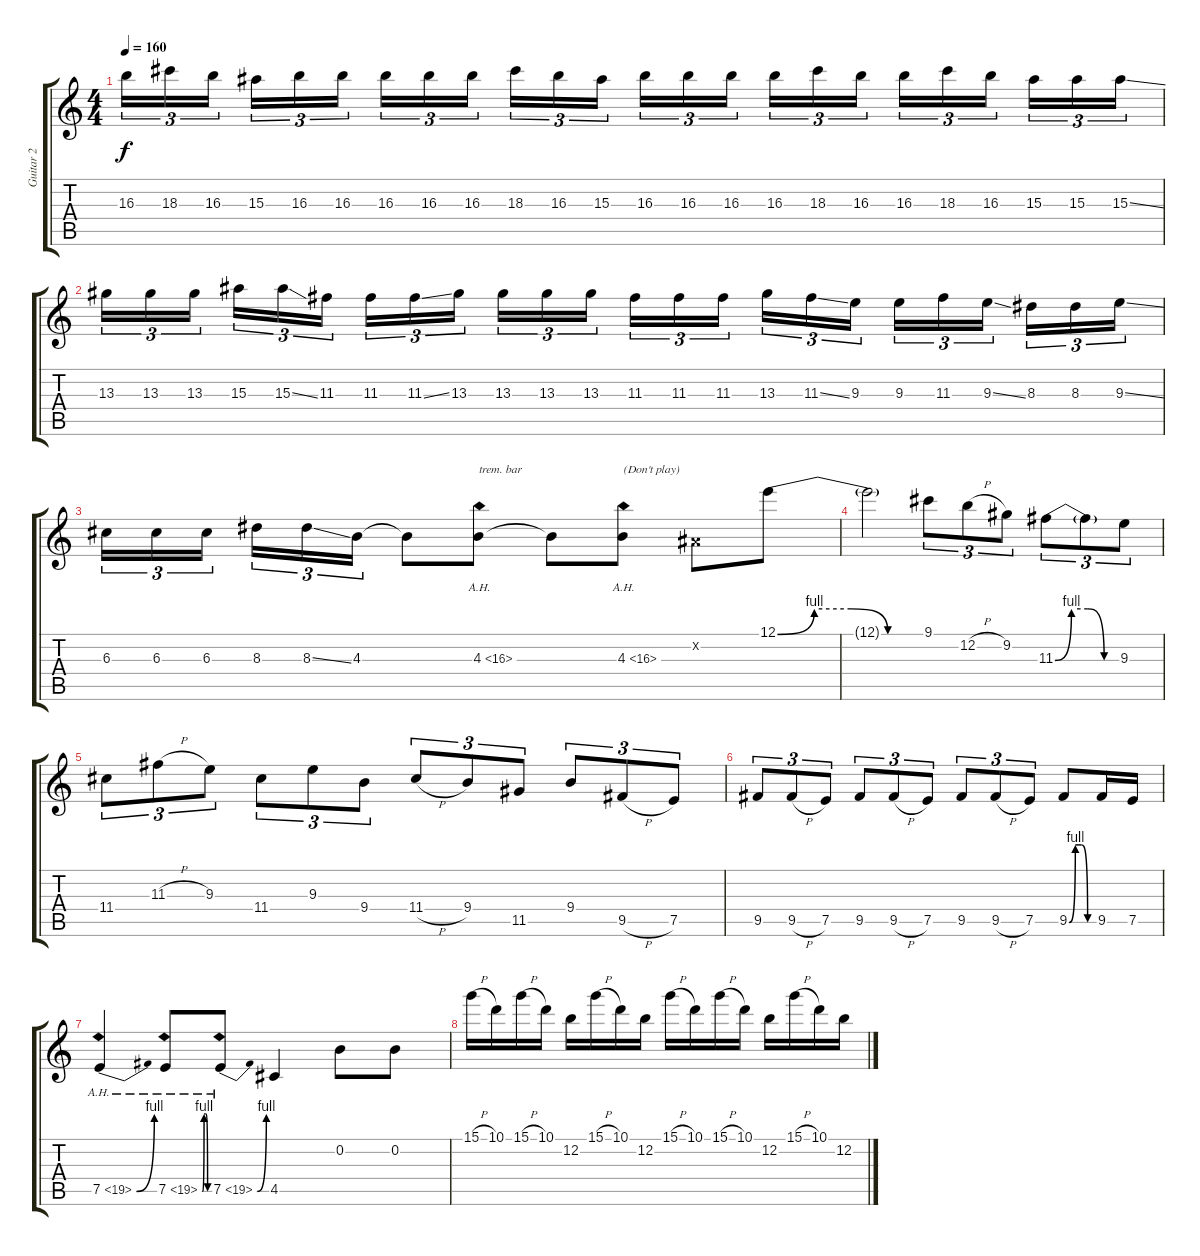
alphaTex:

\track ("Guitar 2" "Guitar 2") {instrument distortionguitar}
\staff {score tabs}
\tuning (E4 B3 G3 D3 A2 E2) {hide}
\ts (4 4)
\tempo 160
\clef g2
\ks c
16.3.16{tu (3 2) dy f} 18.3.16{tu (3 2)} 16.3.16{tu (3 2)} 15.3.16{tu (3 2)} 16.3.16{tu (3 2)} 16.3.16{tu (3 2)} 16.3.16{tu (3 2)} 16.3.16{tu (3 2)} 16.3.16{tu (3 2)} 18.3.16{tu (3 2)} 16.3.16{tu (3 2)} 15.3.16{tu (3 2)} 16.3.16{tu (3 2)} 16.3.16{tu (3 2)} 16.3.16{tu (3 2)} 16.3.16{tu (3 2)} 18.3.16{tu (3 2)} 16.3.16{tu (3 2)} 16.3.16{tu (3 2)} 18.3.16{tu (3 2)} 16.3.16{tu (3 2)} 15.3.16{tu (3 2)} 15.3.16{tu (3 2)} 15.3{ss}.16{tu (3 2)} |
13.3.16{tu (3 2)} 13.3.16{tu (3 2)} 13.3.16{tu (3 2)} 15.3.16{tu (3 2)} 15.3{ss}.16{tu (3 2)} 11.3.16{tu (3 2)} 11.3.16{tu (3 2)} 11.3{ss}.16{tu (3 2)} 13.3.16{tu (3 2)} 13.3.16{tu (3 2)} 13.3.16{tu (3 2)} 13.3.16{tu (3 2)} 11.3.16{tu (3 2)} 11.3.16{tu (3 2)} 11.3.16{tu (3 2)} 13.3.16{tu (3 2)} 11.3{ss}.16{tu (3 2)} 9.3.16{tu (3 2)} 9.3.16{tu (3 2)} 11.3.16{tu (3 2)} 9.3{ss}.16{tu (3 2)} 8.3.16{tu (3 2)} 8.3.16{tu (3 2)} 9.3{ss}.16{tu (3 2)} |
6.3.16{tu (3 2)} 6.3.16{tu (3 2)} 6.3.16{tu (3 2)} 8.3.16{tu (3 2)} 8.3{ss}.16{tu (3 2)} 4.3.16{tu (3 2)} 4.3{t}.8 4.3{ah 12}.8{txt "trem. bar"} 4.3{t}.8 4.3{ah 12}.8{txt "(Don't play)"} -1.2{x}.8 12.1{be (custom 0 0 15 4 30 4 45 0 60 0)}.8 |
12.1{t}.2 9.1.8{tu (3 2)} 12.2{h}.8{tu (3 2)} 9.2.8{tu (3 2)} 11.3{be (custom 0 0 15 4 30 4 45 0 60 0)}.8{tu (3 2)} 11.3{t}.8{tu (3 2)} 9.3.8{tu (3 2)} |
11.4.8{tu (3 2)} 11.3{h}.8{tu (3 2)} 9.3.8{tu (3 2)} 11.4.8{tu (3 2)} 9.3.8{tu (3 2)} 9.4.8{tu (3 2)} 11.4{h}.8{tu (3 2)} 9.4.8{tu (3 2)} 11.5.8{tu (3 2)} 9.4.8{tu (3 2)} 9.5{h}.8{tu (3 2)} 7.5.8{tu (3 2)} |
9.5.8{tu (3 2)} 9.5{h}.8{tu (3 2)} 7.5.8{tu (3 2)} 9.5.8{tu (3 2)} 9.5{h}.8{tu (3 2)} 7.5.8{tu (3 2)} 9.5.8{tu (3 2)} 9.5{h}.8{tu (3 2)} 7.5.8{tu (3 2)} 9.5{be (custom 0 0 15 4 30 4 45 0 60 0)}.8 9.5.16 7.5.16 |
7.5{be (bend 0 0 60 4) ah 12}.4 7.5{be (custom 0 0 15 4 30 4 45 0 60 0) ah 12}.8 7.5{be (bend 0 0 60 4) ah 12}.8 4.5.4 0.2.8 0.2.8 |
15.1{h}.16 10.1.16 15.1{h}.16 10.1.16 12.2.16 15.1{h}.16 10.1.16 12.2.16 15.1{h}.16 10.1.16 15.1{h}.16 10.1.16 12.2.16 15.1{h}.16 10.1.16 12.2.16
